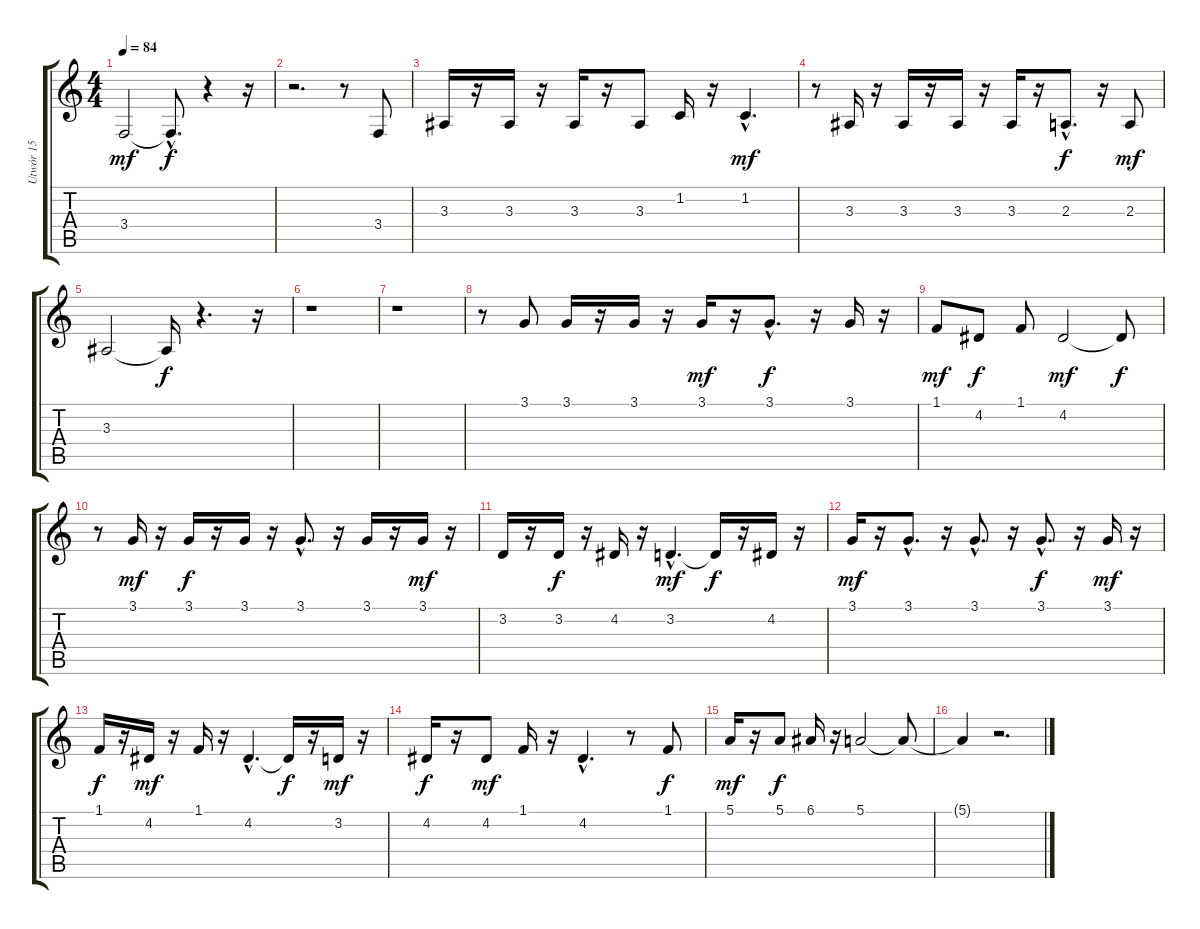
\track ("Utwór 15" "Utwór 15") {instrument flute}
\staff {score tabs}
\tuning (E4 B3 G3 D3 A2 E2) {hide}
\ts (4 4)
\tempo 84
\clef g2
\ks c
3.4.2{dy mf} 3.4{hac t}.8{d dy f} r.4 r.16 |
r.2{d} r.8 3.4.8 |
3.3.16 r.16 3.3.16 r.16 3.3.16 r.16 3.3.8 1.2.16 r.16 1.2{hac}.4{d dy mf} |
r.8 3.3.16 r.16 3.3.16 r.16 3.3.16 r.16 3.3.16 r.16 2.3{hac}.8{d dy f} r.16 2.3.8{dy mf} |
3.3.2 3.3{t}.16{dy f} r.4{d} r.16 |
r.1 |
r.1 |
r.8 3.1.8 3.1.16 r.16 3.1.16 r.16 3.1.16{dy mf} r.16 3.1{hac}.8{d dy f} r.16 3.1.16 r.16 |
1.1.8{dy mf} 4.2.8{dy f} 1.1.8 4.2.2{dy mf} 4.2{t}.8{dy f} |
r.8 3.1.16{dy mf} r.16 3.1.16{dy f} r.16 3.1.16 r.16 3.1{hac}.8{d} r.16 3.1.16 r.16 3.1.16{dy mf} r.16 |
3.2.16 r.16 3.2.16{dy f} r.16 4.2.16 r.16 3.2{hac}.4{d dy mf} 3.2{t}.16{dy f} r.16 4.2.16 r.16 |
3.1.16{dy mf} r.16 3.1{hac}.8{d} r.16 3.1{hac}.8{d} r.16 3.1{hac}.8{d dy f} r.16 3.1.16{dy mf} r.16 |
1.1.16{dy f} r.16 4.2.16{dy mf} r.16 1.1.16 r.16 4.2{hac}.4{d} 4.2{t}.16{dy f} r.16 3.2.16{dy mf} r.16 |
4.2.16{dy f} r.16 4.2.8{dy mf} 1.1.16 r.16 4.2{hac}.4{d} r.8 1.1.8{dy f} |
5.1.16{dy mf} r.16 5.1.8{dy f} 6.1.16 r.16 5.1.2 5.1{t}.8 |
5.1{t}.4 r.2{d}
